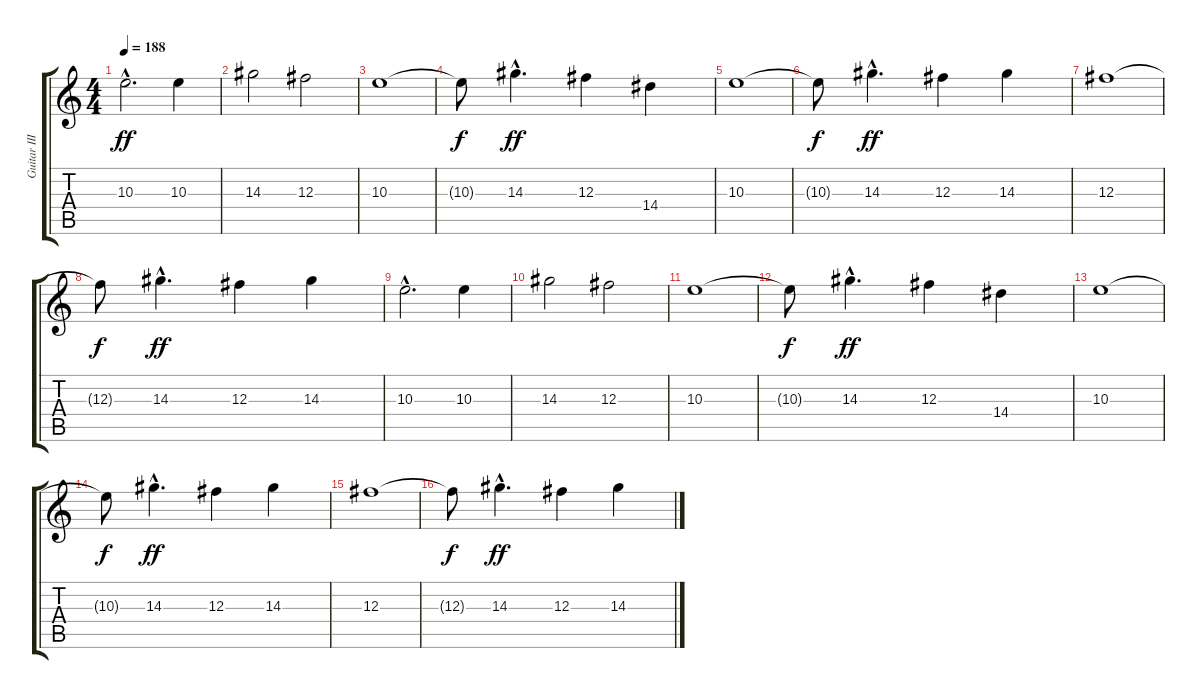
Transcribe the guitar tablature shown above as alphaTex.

\track ("Guitar III" "Guitar III") {instrument overdrivenguitar}
\staff {score tabs}
\tuning (Eb4 Bb3 Gb3 Db3 Ab2 Eb2) {hide}
\ts (4 4)
\tempo 188
\clef g2
\ks c
10.3{hac}.2{d dy ff} 10.3.4 |
14.3.2 12.3.2 |
10.3.1 |
10.3{t}.8{dy f} 14.3{hac}.4{d dy ff} 12.3.4 14.4.4 |
10.3.1 |
10.3{t}.8{dy f} 14.3{hac}.4{d dy ff} 12.3.4 14.3.4 |
12.3.1 |
12.3{t}.8{dy f} 14.3{hac}.4{d dy ff} 12.3.4 14.3.4 |
10.3{hac}.2{d} 10.3.4 |
14.3.2 12.3.2 |
10.3.1 |
10.3{t}.8{dy f} 14.3{hac}.4{d dy ff} 12.3.4 14.4.4 |
10.3.1 |
10.3{t}.8{dy f} 14.3{hac}.4{d dy ff} 12.3.4 14.3.4 |
12.3.1 |
12.3{t}.8{dy f} 14.3{hac}.4{d dy ff} 12.3.4 14.3.4
